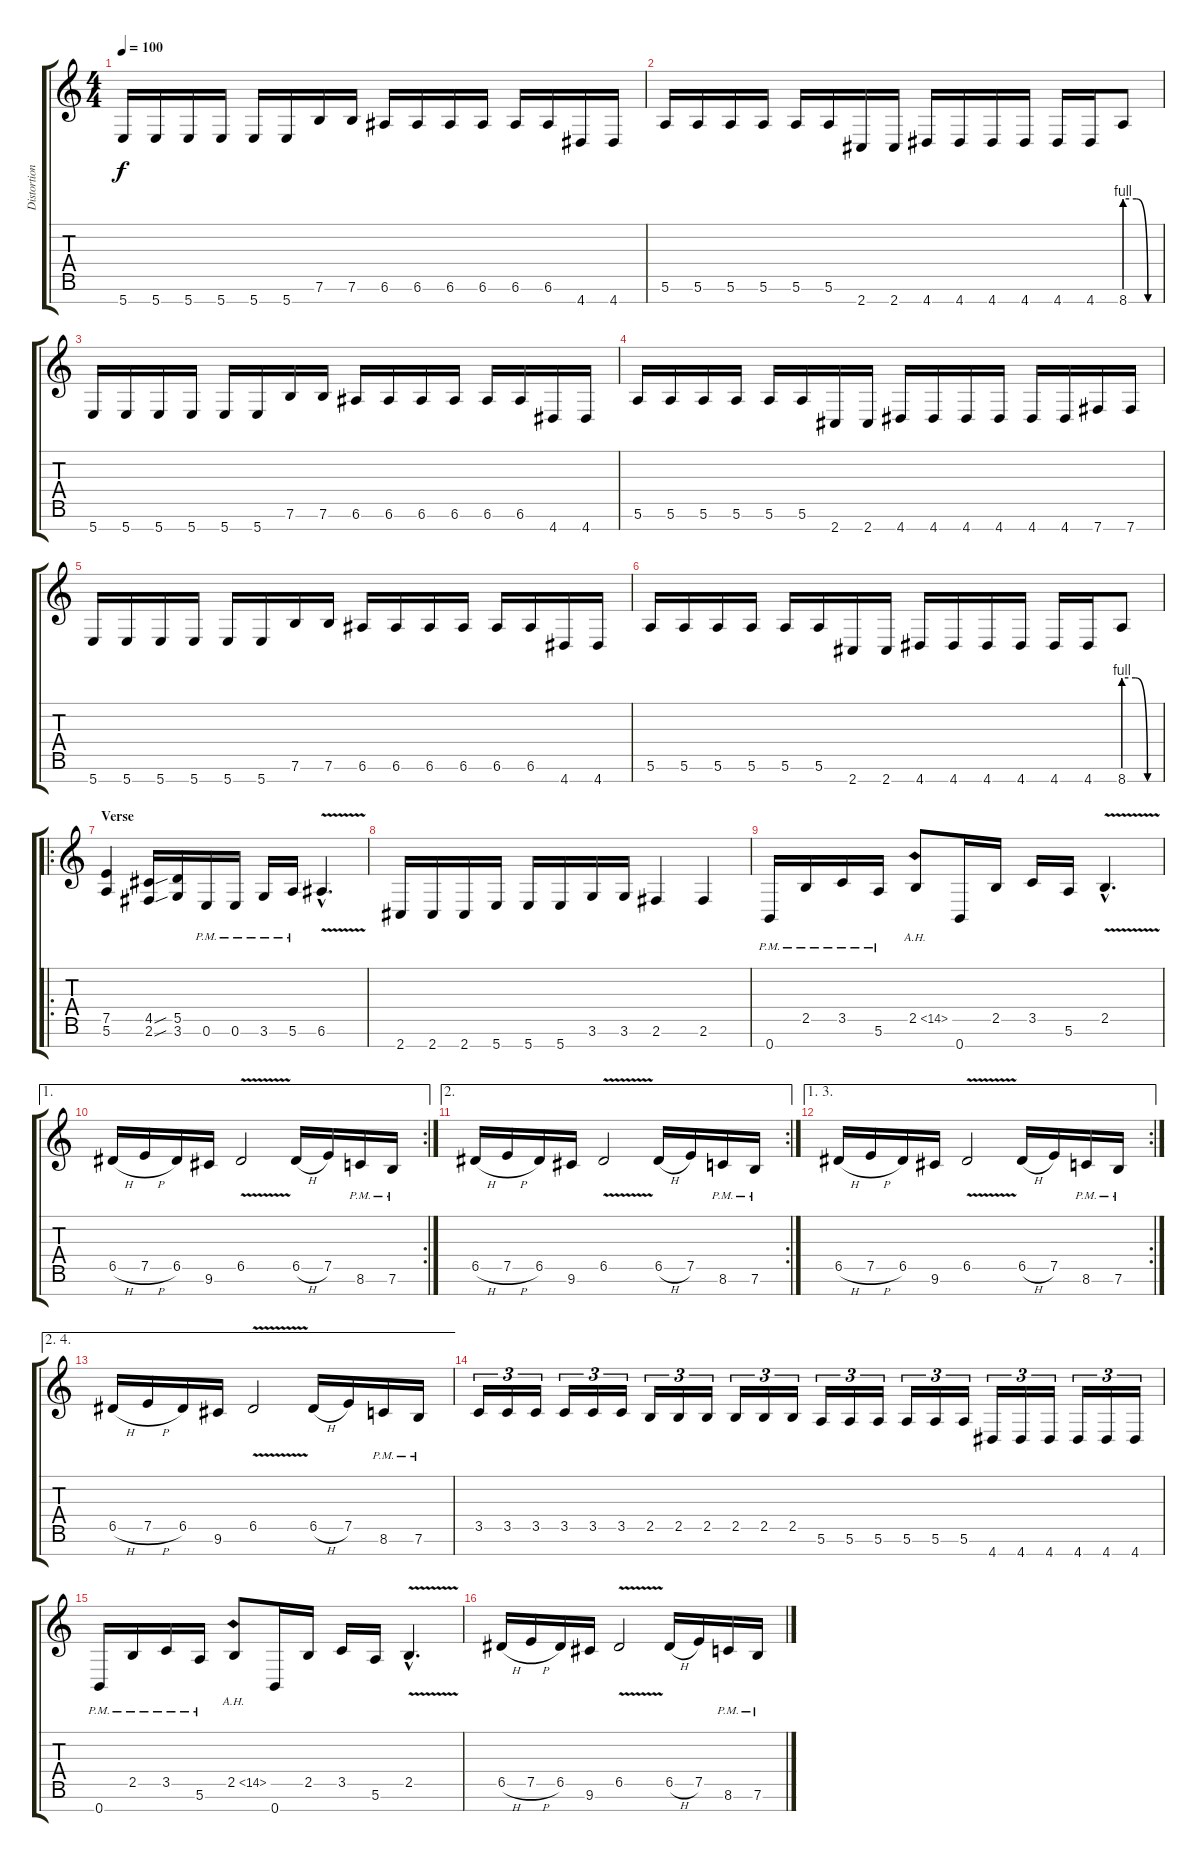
\track ("Distortion Guitar" "Distortion") {instrument distortionguitar}
\staff {score tabs}
\tuning (E4 B3 G3 D3 A2 E2 B1) {hide}
\ts (4 4)
\tempo 100
\clef g2
\ks c
5.7.16{dy f} 5.7.16 5.7.16 5.7.16 5.7.16 5.7.16 7.6.16 7.6.16 6.6.16 6.6.16 6.6.16 6.6.16 6.6.16 6.6.16 4.7.16 4.7.16 |
5.6.16 5.6.16 5.6.16 5.6.16 5.6.16 5.6.16 2.7.16 2.7.16 4.7.16 4.7.16 4.7.16 4.7.16 4.7.16 4.7.16 8.7{be (custom 0 4 20 4 40 0 60 0)}.8 |
5.7.16 5.7.16 5.7.16 5.7.16 5.7.16 5.7.16 7.6.16 7.6.16 6.6.16 6.6.16 6.6.16 6.6.16 6.6.16 6.6.16 4.7.16 4.7.16 |
5.6.16 5.6.16 5.6.16 5.6.16 5.6.16 5.6.16 2.7.16 2.7.16 4.7.16 4.7.16 4.7.16 4.7.16 4.7.16 4.7.16 7.7.16 7.7.16 |
5.7.16 5.7.16 5.7.16 5.7.16 5.7.16 5.7.16 7.6.16 7.6.16 6.6.16 6.6.16 6.6.16 6.6.16 6.6.16 6.6.16 4.7.16 4.7.16 |
5.6.16 5.6.16 5.6.16 5.6.16 5.6.16 5.6.16 2.7.16 2.7.16 4.7.16 4.7.16 4.7.16 4.7.16 4.7.16 4.7.16 8.7{be (custom 0 4 20 4 40 0 60 0)}.8 |
\ro
\section ("" "Verse")
(7.5 5.6).4 (4.5{sou} 2.6{sou}).16 (5.5 3.6).16 0.6{pm}.16 0.6{pm}.16 3.6{pm}.16 5.6{pm}.16 6.6{v hac}.4{d} |
2.7.16 2.7.16 2.7.16 5.7.16 5.7.16 5.7.16 3.6.16 3.6.16 2.6.4 2.6.4 |
0.7{pm}.16 2.5{pm}.16 3.5{pm}.16 5.6{pm}.16 2.5{ah 12}.8 0.7.16 2.5.16 3.5.16 5.6.16 2.5{v hac}.4{d} |
\ae 1
\rc 2
6.5{h}.16 7.5{h}.16 6.5.16 9.6.16 6.5{v}.2 6.5{h}.16 7.5.16 8.6{pm}.16 7.6{pm}.16 |
\ae 2
\rc 2
6.5{h}.16 7.5{h}.16 6.5.16 9.6.16 6.5{v}.2 6.5{h}.16 7.5.16 8.6{pm}.16 7.6{pm}.16 |
\ae (1 3)
\rc 2
6.5{h}.16 7.5{h}.16 6.5.16 9.6.16 6.5{v}.2 6.5{h}.16 7.5.16 8.6{pm}.16 7.6{pm}.16 |
\ae (2 4)
6.5{h}.16 7.5{h}.16 6.5.16 9.6.16 6.5{v}.2 6.5{h}.16 7.5.16 8.6{pm}.16 7.6{pm}.16 |
3.5.16{tu (3 2)} 3.5.16{tu (3 2)} 3.5.16{tu (3 2)} 3.5.16{tu (3 2)} 3.5.16{tu (3 2)} 3.5.16{tu (3 2)} 2.5.16{tu (3 2)} 2.5.16{tu (3 2)} 2.5.16{tu (3 2)} 2.5.16{tu (3 2)} 2.5.16{tu (3 2)} 2.5.16{tu (3 2)} 5.6.16{tu (3 2)} 5.6.16{tu (3 2)} 5.6.16{tu (3 2)} 5.6.16{tu (3 2)} 5.6.16{tu (3 2)} 5.6.16{tu (3 2)} 4.7.16{tu (3 2)} 4.7.16{tu (3 2)} 4.7.16{tu (3 2)} 4.7.16{tu (3 2)} 4.7.16{tu (3 2)} 4.7.16{tu (3 2)} |
0.7{pm}.16 2.5{pm}.16 3.5{pm}.16 5.6{pm}.16 2.5{ah 12}.8 0.7.16 2.5.16 3.5.16 5.6.16 2.5{v hac}.4{d} |
6.5{h}.16 7.5{h}.16 6.5.16 9.6.16 6.5{v}.2 6.5{h}.16 7.5.16 8.6{pm}.16 7.6{pm}.16
